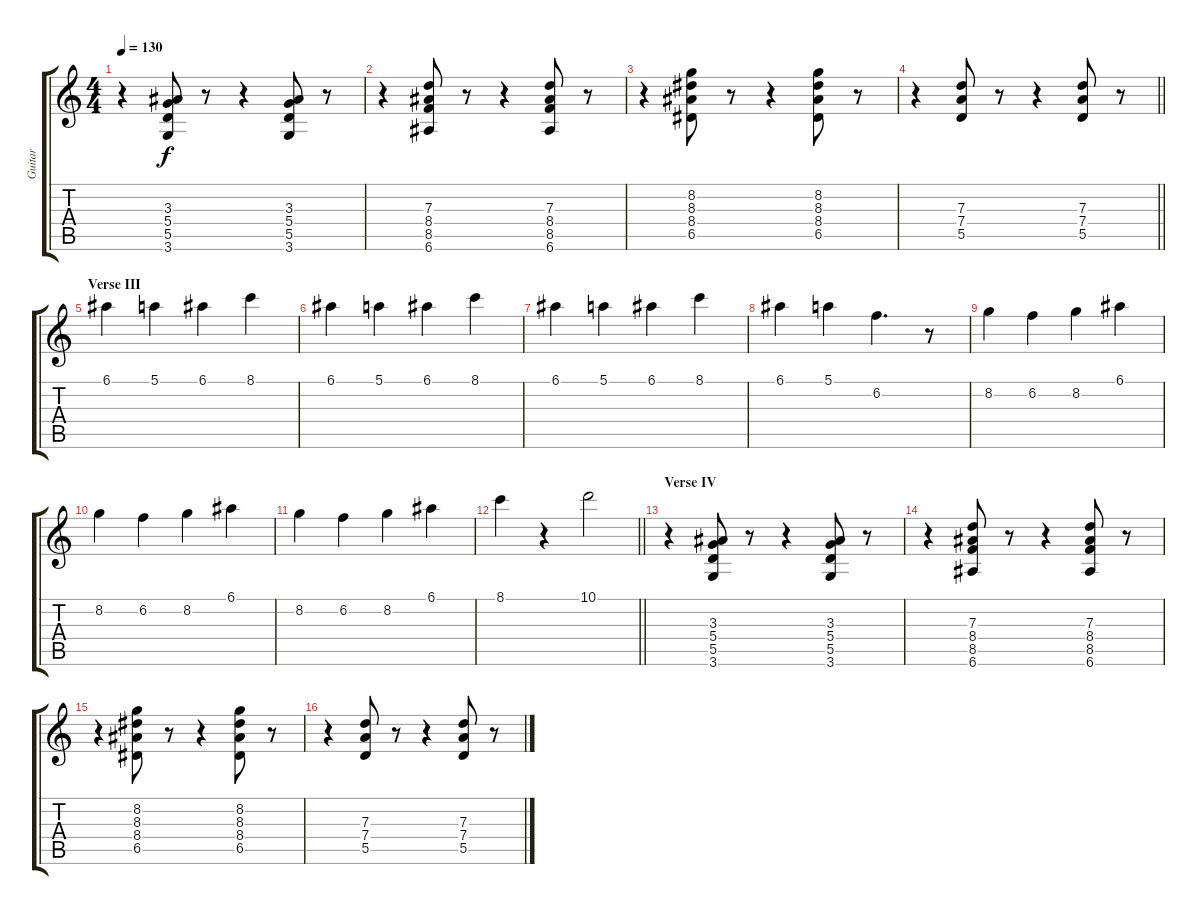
\track ("Guitar" "Guitar") {instrument overdrivenguitar}
\staff {score tabs}
\tuning (E4 B3 G3 D3 A2 E2) {hide}
\ts (4 4)
\tempo 130
\clef g2
\ks c
r.4{dy f} (3.3 5.4 5.5 3.6).8 r.8 r.4 (3.3 5.4 5.5 3.6).8 r.8 |
r.4 (7.3 8.4 8.5 6.6).8 r.8 r.4 (7.3 8.4 8.5 6.6).8 r.8 |
r.4 (8.2 8.3 8.4 6.5).8 r.8 r.4 (8.2 8.3 8.4 6.5).8 r.8 |
\barLineRight lightlight
r.4 (7.3 7.4 5.5).8 r.8 r.4 (7.3 7.4 5.5).8 r.8 |
\section ("" "Verse III")
6.1.4 5.1.4 6.1.4 8.1.4 |
6.1.4 5.1.4 6.1.4 8.1.4 |
6.1.4 5.1.4 6.1.4 8.1.4 |
6.1.4 5.1.4 6.2.4{d} r.8 |
8.2.4 6.2.4 8.2.4 6.1.4 |
8.2.4 6.2.4 8.2.4 6.1.4 |
8.2.4 6.2.4 8.2.4 6.1.4 |
\barLineRight lightlight
8.1.4 r.4 10.1.2 |
\section ("" "Verse IV")
r.4 (3.3 5.4 5.5 3.6).8 r.8 r.4 (3.3 5.4 5.5 3.6).8 r.8 |
r.4 (7.3 8.4 8.5 6.6).8 r.8 r.4 (7.3 8.4 8.5 6.6).8 r.8 |
r.4 (8.2 8.3 8.4 6.5).8 r.8 r.4 (8.2 8.3 8.4 6.5).8 r.8 |
r.4 (7.3 7.4 5.5).8 r.8 r.4 (7.3 7.4 5.5).8 r.8
